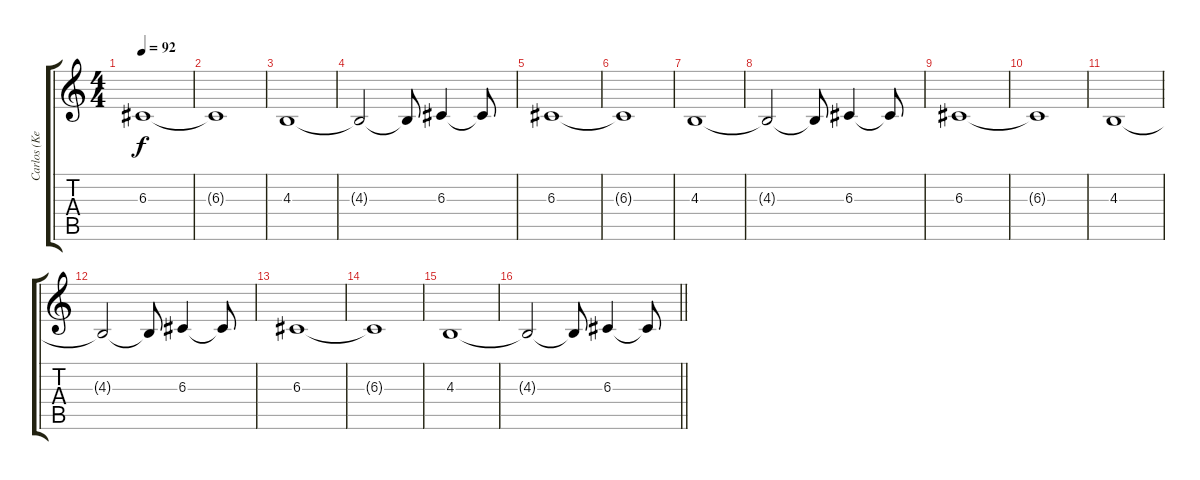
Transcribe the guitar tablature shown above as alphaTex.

\track ("Carlos (Keyboards)" "Carlos (Ke") {instrument tremolostrings}
\staff {score tabs}
\tuning (E4 B3 G3 D3 A2 E2) {hide}
\ts (4 4)
\tempo 92
\clef g2
\ks c
6.3.1{dy f} |
6.3{t}.1 |
4.3.1 |
4.3{t}.2 4.3{t}.8 6.3.4 6.3{t}.8 |
6.3.1 |
6.3{t}.1 |
4.3.1 |
4.3{t}.2 4.3{t}.8 6.3.4 6.3{t}.8 |
6.3.1 |
6.3{t}.1 |
4.3.1 |
4.3{t}.2 4.3{t}.8 6.3.4 6.3{t}.8 |
6.3.1 |
6.3{t}.1 |
4.3.1 |
\barLineRight lightlight
4.3{t}.2 4.3{t}.8 6.3.4 6.3{t}.8
